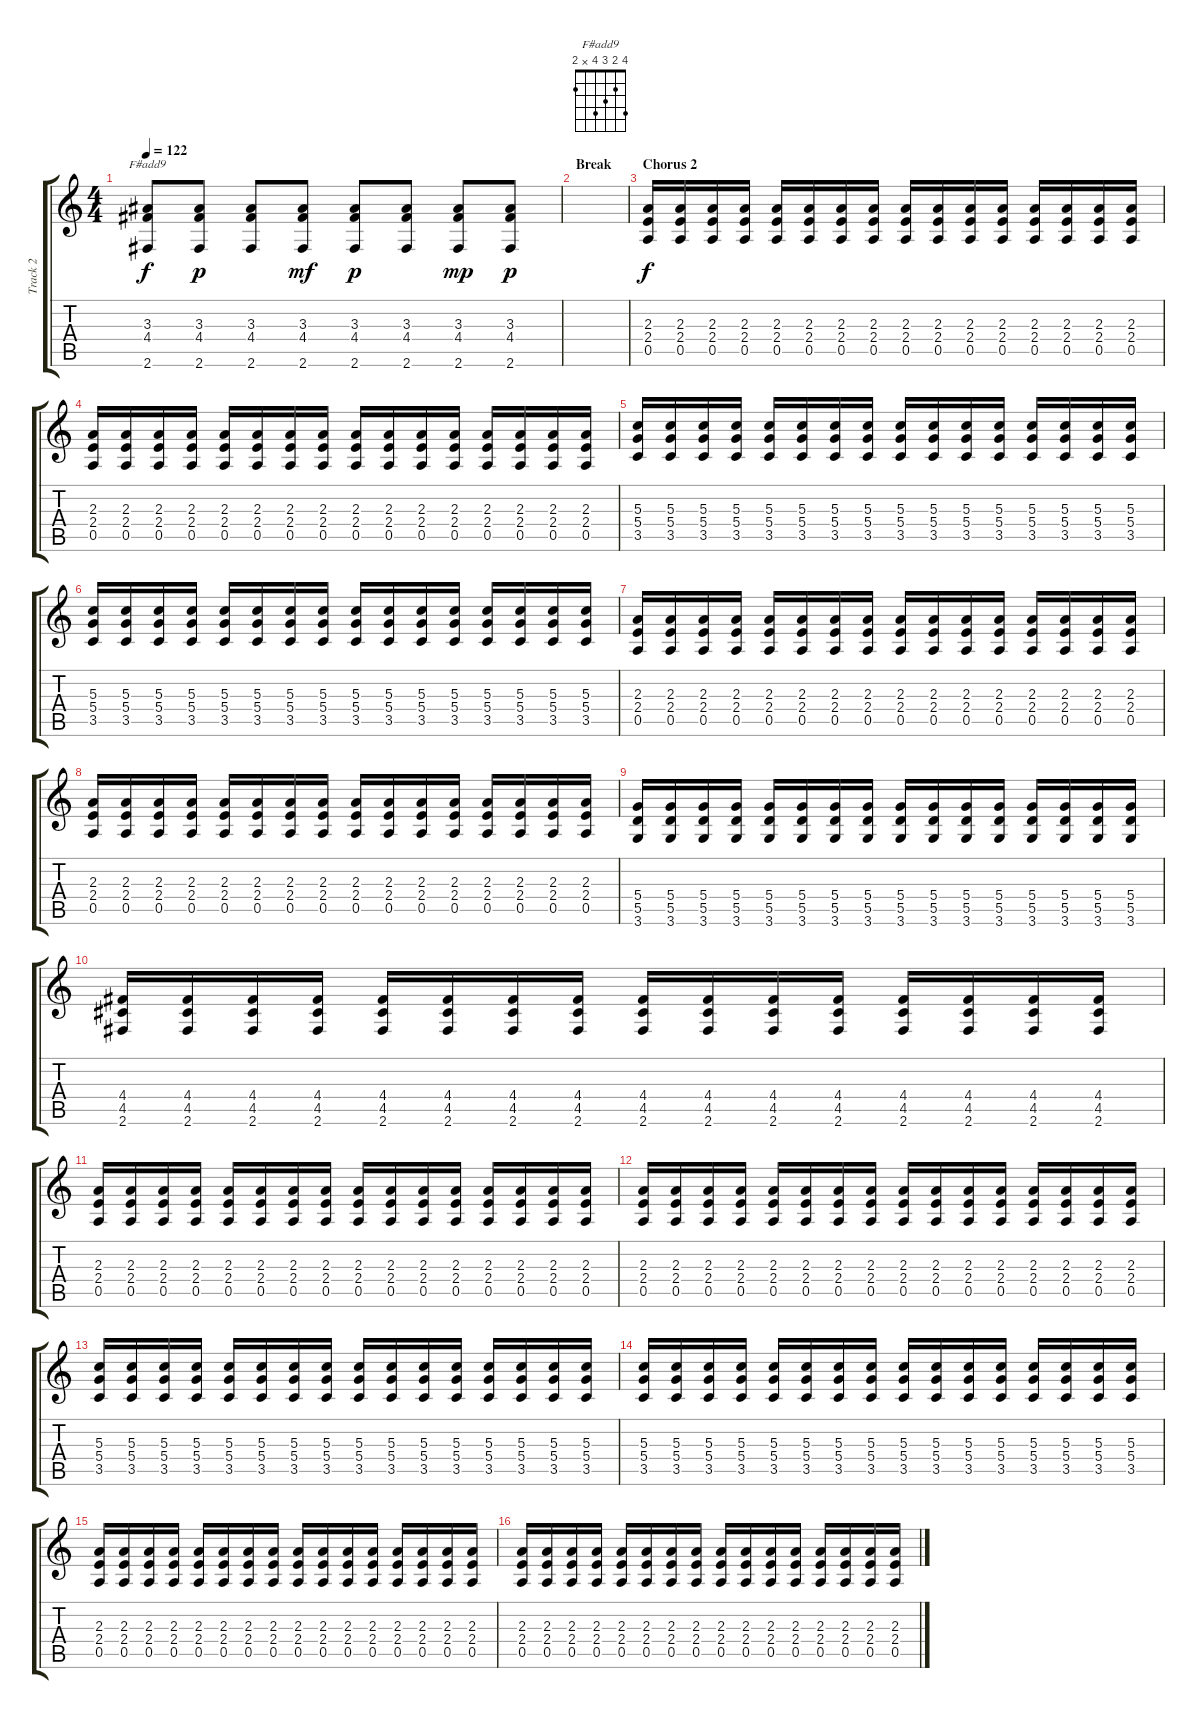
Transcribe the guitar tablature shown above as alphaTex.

\track ("Track 2" "Track 2") {instrument acousticguitarnylon}
\staff {score tabs}
\tuning (E4 B3 G3 D3 A2 E2) {hide}
\chord ("F#add9" 4 2 3 4 x 2)
\ts (4 4)
\tempo 122
\clef g2
\ks c
(3.3 4.4 2.6).8{ch "F#add9" dy f} (3.3 4.4 2.6).8{dy p} (3.3 4.4 2.6).8 (3.3 4.4 2.6).8{dy mf} (3.3 4.4 2.6).8{dy p} (3.3 4.4 2.6).8 (3.3 4.4 2.6).8{dy mp} (3.3 4.4 2.6).8{dy p} |
\section ("" "Break")
|
\section ("" "Chorus 2")
(2.3 2.4 0.5).16{dy f volume 13 instrument distortionguitar} (2.3 2.4 0.5).16 (2.3 2.4 0.5).16 (2.3 2.4 0.5).16 (2.3 2.4 0.5).16 (2.3 2.4 0.5).16 (2.3 2.4 0.5).16 (2.3 2.4 0.5).16 (2.3 2.4 0.5).16 (2.3 2.4 0.5).16 (2.3 2.4 0.5).16 (2.3 2.4 0.5).16 (2.3 2.4 0.5).16 (2.3 2.4 0.5).16 (2.3 2.4 0.5).16 (2.3 2.4 0.5).16 |
(2.3 2.4 0.5).16 (2.3 2.4 0.5).16 (2.3 2.4 0.5).16 (2.3 2.4 0.5).16 (2.3 2.4 0.5).16 (2.3 2.4 0.5).16 (2.3 2.4 0.5).16 (2.3 2.4 0.5).16 (2.3 2.4 0.5).16 (2.3 2.4 0.5).16 (2.3 2.4 0.5).16 (2.3 2.4 0.5).16 (2.3 2.4 0.5).16 (2.3 2.4 0.5).16 (2.3 2.4 0.5).16 (2.3 2.4 0.5).16 |
(5.3 5.4 3.5).16 (5.3 5.4 3.5).16 (5.3 5.4 3.5).16 (5.3 5.4 3.5).16 (5.3 5.4 3.5).16 (5.3 5.4 3.5).16 (5.3 5.4 3.5).16 (5.3 5.4 3.5).16 (5.3 5.4 3.5).16 (5.3 5.4 3.5).16 (5.3 5.4 3.5).16 (5.3 5.4 3.5).16 (5.3 5.4 3.5).16 (5.3 5.4 3.5).16 (5.3 5.4 3.5).16 (5.3 5.4 3.5).16 |
(5.3 5.4 3.5).16 (5.3 5.4 3.5).16 (5.3 5.4 3.5).16 (5.3 5.4 3.5).16 (5.3 5.4 3.5).16 (5.3 5.4 3.5).16 (5.3 5.4 3.5).16 (5.3 5.4 3.5).16 (5.3 5.4 3.5).16 (5.3 5.4 3.5).16 (5.3 5.4 3.5).16 (5.3 5.4 3.5).16 (5.3 5.4 3.5).16 (5.3 5.4 3.5).16 (5.3 5.4 3.5).16 (5.3 5.4 3.5).16 |
(2.3 2.4 0.5).16 (2.3 2.4 0.5).16 (2.3 2.4 0.5).16 (2.3 2.4 0.5).16 (2.3 2.4 0.5).16 (2.3 2.4 0.5).16 (2.3 2.4 0.5).16 (2.3 2.4 0.5).16 (2.3 2.4 0.5).16 (2.3 2.4 0.5).16 (2.3 2.4 0.5).16 (2.3 2.4 0.5).16 (2.3 2.4 0.5).16 (2.3 2.4 0.5).16 (2.3 2.4 0.5).16 (2.3 2.4 0.5).16 |
(2.3 2.4 0.5).16 (2.3 2.4 0.5).16 (2.3 2.4 0.5).16 (2.3 2.4 0.5).16 (2.3 2.4 0.5).16 (2.3 2.4 0.5).16 (2.3 2.4 0.5).16 (2.3 2.4 0.5).16 (2.3 2.4 0.5).16 (2.3 2.4 0.5).16 (2.3 2.4 0.5).16 (2.3 2.4 0.5).16 (2.3 2.4 0.5).16 (2.3 2.4 0.5).16 (2.3 2.4 0.5).16 (2.3 2.4 0.5).16 |
(5.4 5.5 3.6).16 (5.4 5.5 3.6).16 (5.4 5.5 3.6).16 (5.4 5.5 3.6).16 (5.4 5.5 3.6).16 (5.4 5.5 3.6).16 (5.4 5.5 3.6).16 (5.4 5.5 3.6).16 (5.4 5.5 3.6).16 (5.4 5.5 3.6).16 (5.4 5.5 3.6).16 (5.4 5.5 3.6).16 (5.4 5.5 3.6).16 (5.4 5.5 3.6).16 (5.4 5.5 3.6).16 (5.4 5.5 3.6).16 |
(4.4 4.5 2.6).16 (4.4 4.5 2.6).16 (4.4 4.5 2.6).16 (4.4 4.5 2.6).16 (4.4 4.5 2.6).16 (4.4 4.5 2.6).16 (4.4 4.5 2.6).16 (4.4 4.5 2.6).16 (4.4 4.5 2.6).16 (4.4 4.5 2.6).16 (4.4 4.5 2.6).16 (4.4 4.5 2.6).16 (4.4 4.5 2.6).16 (4.4 4.5 2.6).16 (4.4 4.5 2.6).16 (4.4 4.5 2.6).16 |
(2.3 2.4 0.5).16{volume 13 instrument distortionguitar} (2.3 2.4 0.5).16 (2.3 2.4 0.5).16 (2.3 2.4 0.5).16 (2.3 2.4 0.5).16 (2.3 2.4 0.5).16 (2.3 2.4 0.5).16 (2.3 2.4 0.5).16 (2.3 2.4 0.5).16 (2.3 2.4 0.5).16 (2.3 2.4 0.5).16 (2.3 2.4 0.5).16 (2.3 2.4 0.5).16 (2.3 2.4 0.5).16 (2.3 2.4 0.5).16 (2.3 2.4 0.5).16 |
(2.3 2.4 0.5).16 (2.3 2.4 0.5).16 (2.3 2.4 0.5).16 (2.3 2.4 0.5).16 (2.3 2.4 0.5).16 (2.3 2.4 0.5).16 (2.3 2.4 0.5).16 (2.3 2.4 0.5).16 (2.3 2.4 0.5).16 (2.3 2.4 0.5).16 (2.3 2.4 0.5).16 (2.3 2.4 0.5).16 (2.3 2.4 0.5).16 (2.3 2.4 0.5).16 (2.3 2.4 0.5).16 (2.3 2.4 0.5).16 |
(5.3 5.4 3.5).16 (5.3 5.4 3.5).16 (5.3 5.4 3.5).16 (5.3 5.4 3.5).16 (5.3 5.4 3.5).16 (5.3 5.4 3.5).16 (5.3 5.4 3.5).16 (5.3 5.4 3.5).16 (5.3 5.4 3.5).16 (5.3 5.4 3.5).16 (5.3 5.4 3.5).16 (5.3 5.4 3.5).16 (5.3 5.4 3.5).16 (5.3 5.4 3.5).16 (5.3 5.4 3.5).16 (5.3 5.4 3.5).16 |
(5.3 5.4 3.5).16 (5.3 5.4 3.5).16 (5.3 5.4 3.5).16 (5.3 5.4 3.5).16 (5.3 5.4 3.5).16 (5.3 5.4 3.5).16 (5.3 5.4 3.5).16 (5.3 5.4 3.5).16 (5.3 5.4 3.5).16 (5.3 5.4 3.5).16 (5.3 5.4 3.5).16 (5.3 5.4 3.5).16 (5.3 5.4 3.5).16 (5.3 5.4 3.5).16 (5.3 5.4 3.5).16 (5.3 5.4 3.5).16 |
(2.3 2.4 0.5).16 (2.3 2.4 0.5).16 (2.3 2.4 0.5).16 (2.3 2.4 0.5).16 (2.3 2.4 0.5).16 (2.3 2.4 0.5).16 (2.3 2.4 0.5).16 (2.3 2.4 0.5).16 (2.3 2.4 0.5).16 (2.3 2.4 0.5).16 (2.3 2.4 0.5).16 (2.3 2.4 0.5).16 (2.3 2.4 0.5).16 (2.3 2.4 0.5).16 (2.3 2.4 0.5).16 (2.3 2.4 0.5).16 |
(2.3 2.4 0.5).16 (2.3 2.4 0.5).16 (2.3 2.4 0.5).16 (2.3 2.4 0.5).16 (2.3 2.4 0.5).16 (2.3 2.4 0.5).16 (2.3 2.4 0.5).16 (2.3 2.4 0.5).16 (2.3 2.4 0.5).16 (2.3 2.4 0.5).16 (2.3 2.4 0.5).16 (2.3 2.4 0.5).16 (2.3 2.4 0.5).16 (2.3 2.4 0.5).16 (2.3 2.4 0.5).16 (2.3 2.4 0.5).16
